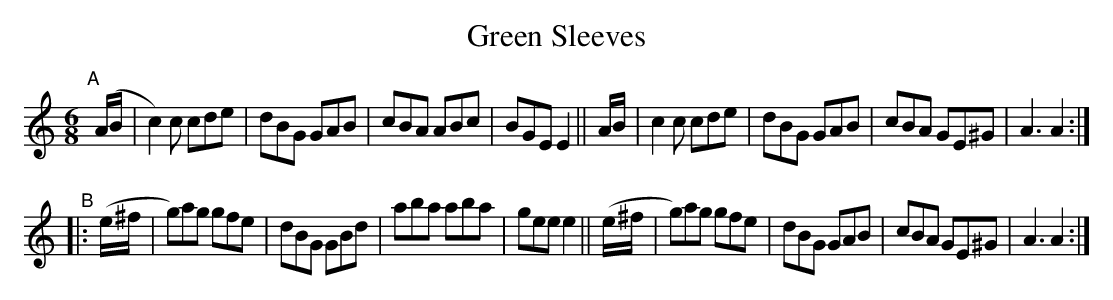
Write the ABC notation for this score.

X:1
T: Green Sleeves
M: 6/8
L: 1/8
K: Am
"^A"\
[|](A/B/ | c2)c cde | dBG GAB | cBA ABc | BGE E2 \
||  A/B/ | c2c  cde | dBG GAB | cBA GE^G | A3 A2 :|
"^B"\
|: (e/^f/ | g)ag gfe | dBG GBd | aba aba | gee e2 \
|| (e/^f/ | g)ag gfe | dBG GAB | cBA GE^G | A3 A2 :|
